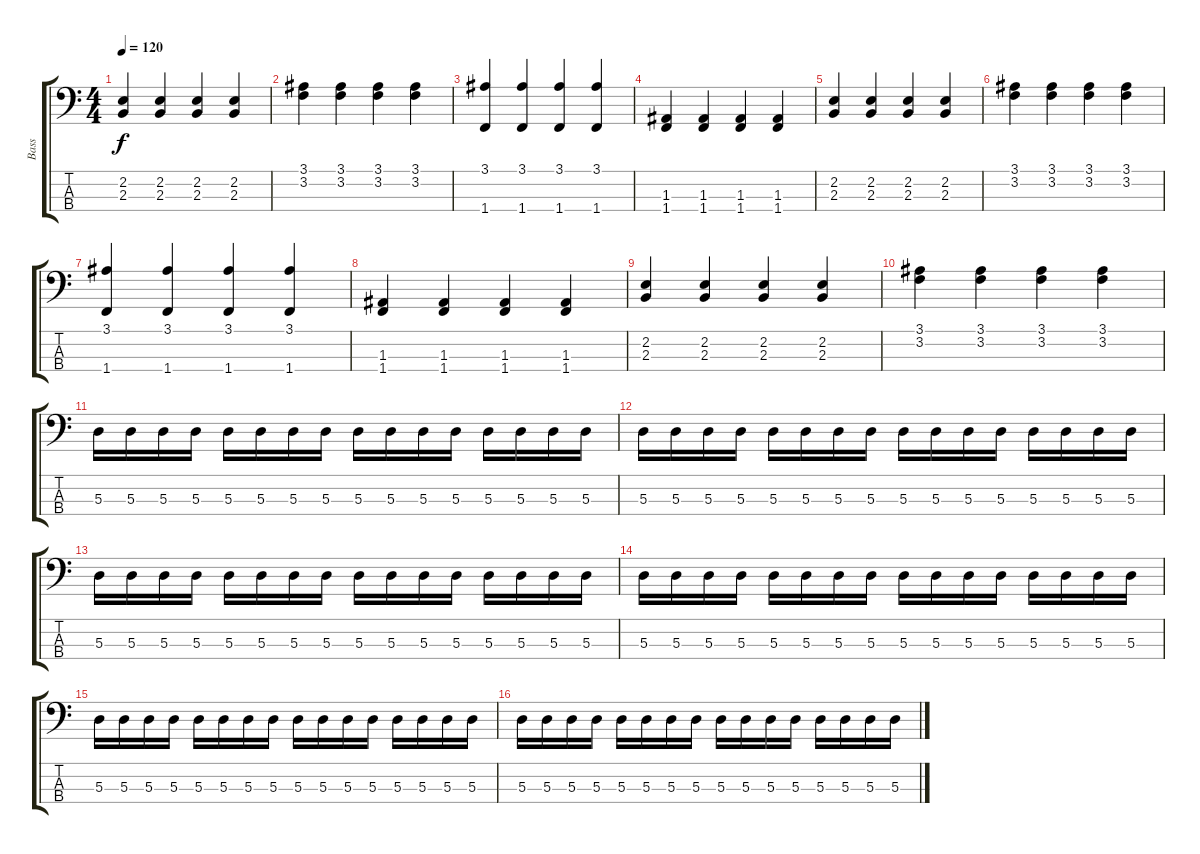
\track ("Bass" "Bass") {instrument electricbassfinger}
\staff {score tabs}
\tuning (G2 D2 A1 E1) {hide}
\ts (4 4)
\tempo 120
\clef f4
\ks c
(2.2 2.3).4{dy f} (2.2 2.3).4 (2.2 2.3).4 (2.2 2.3).4 |
(3.1 3.2).4 (3.1 3.2).4 (3.1 3.2).4 (3.1 3.2).4 |
(3.1 1.4).4 (3.1 1.4).4 (3.1 1.4).4 (3.1 1.4).4 |
(1.3 1.4).4 (1.3 1.4).4 (1.3 1.4).4 (1.3 1.4).4 |
(2.2 2.3).4 (2.2 2.3).4 (2.2 2.3).4 (2.2 2.3).4 |
(3.1 3.2).4 (3.1 3.2).4 (3.1 3.2).4 (3.1 3.2).4 |
(3.1 1.4).4 (3.1 1.4).4 (3.1 1.4).4 (3.1 1.4).4 |
(1.3 1.4).4 (1.3 1.4).4 (1.3 1.4).4 (1.3 1.4).4 |
(2.2 2.3).4 (2.2 2.3).4 (2.2 2.3).4 (2.2 2.3).4 |
(3.1 3.2).4 (3.1 3.2).4 (3.1 3.2).4 (3.1 3.2).4 |
5.3.16 5.3.16 5.3.16 5.3.16 5.3.16 5.3.16 5.3.16 5.3.16 5.3.16 5.3.16 5.3.16 5.3.16 5.3.16 5.3.16 5.3.16 5.3.16 |
5.3.16 5.3.16 5.3.16 5.3.16 5.3.16 5.3.16 5.3.16 5.3.16 5.3.16 5.3.16 5.3.16 5.3.16 5.3.16 5.3.16 5.3.16 5.3.16 |
5.3.16 5.3.16 5.3.16 5.3.16 5.3.16 5.3.16 5.3.16 5.3.16 5.3.16 5.3.16 5.3.16 5.3.16 5.3.16 5.3.16 5.3.16 5.3.16 |
5.3.16 5.3.16 5.3.16 5.3.16 5.3.16 5.3.16 5.3.16 5.3.16 5.3.16 5.3.16 5.3.16 5.3.16 5.3.16 5.3.16 5.3.16 5.3.16 |
5.3.16 5.3.16 5.3.16 5.3.16 5.3.16 5.3.16 5.3.16 5.3.16 5.3.16 5.3.16 5.3.16 5.3.16 5.3.16 5.3.16 5.3.16 5.3.16 |
5.3.16 5.3.16 5.3.16 5.3.16 5.3.16 5.3.16 5.3.16 5.3.16 5.3.16 5.3.16 5.3.16 5.3.16 5.3.16 5.3.16 5.3.16 5.3.16
